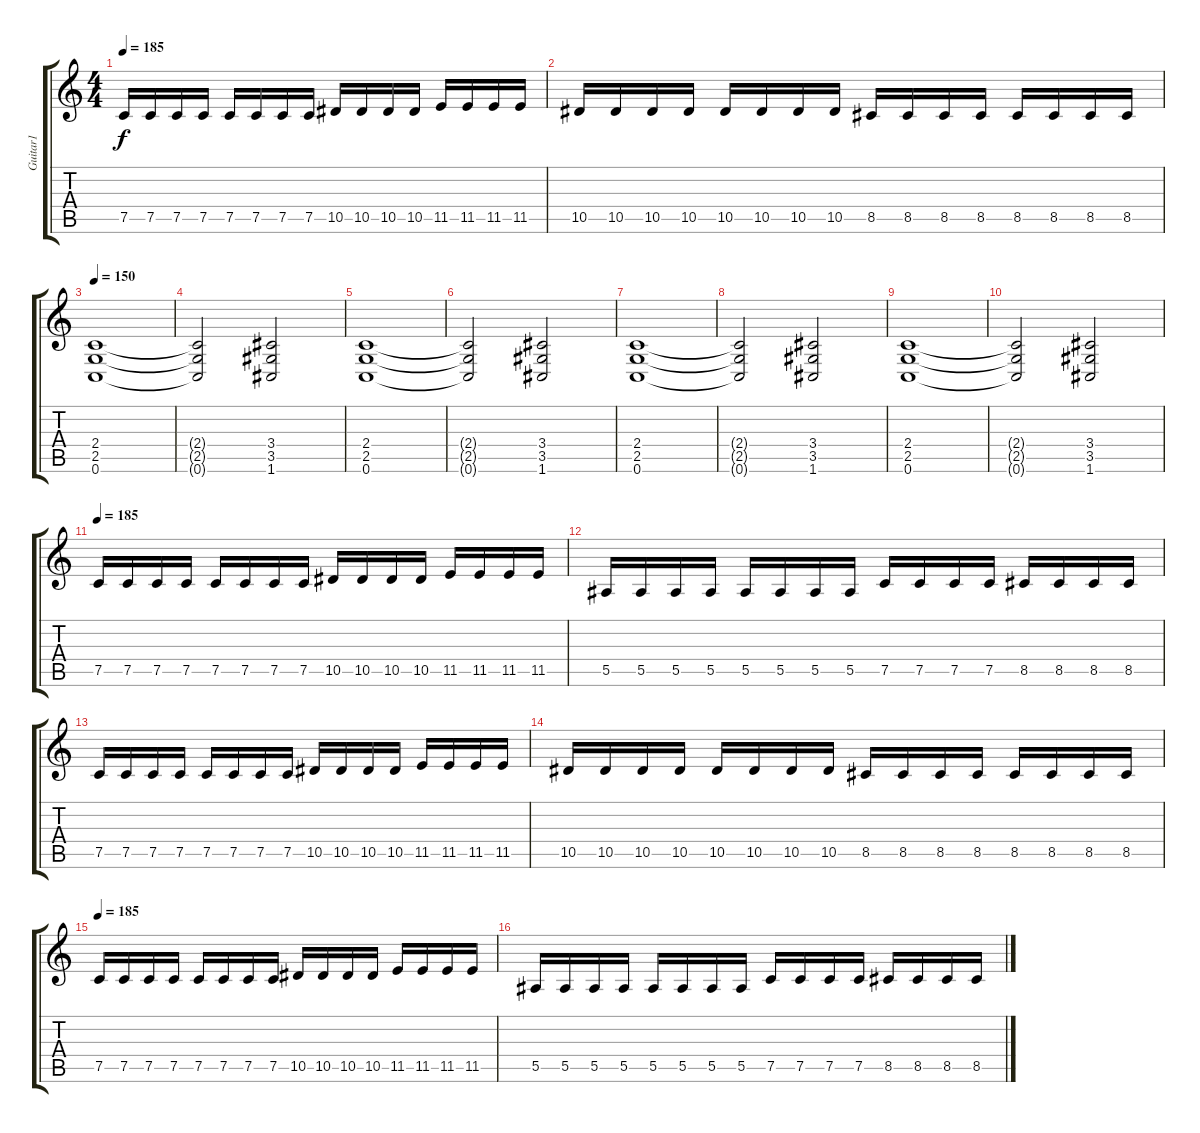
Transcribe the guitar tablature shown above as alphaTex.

\track ("Guitar1" "Guitar1") {instrument distortionguitar}
\staff {score tabs}
\tuning (C4 G3 Eb3 Bb2 F2 C2) {hide}
\ts (4 4)
\tempo 185
\clef g2
\ks c
7.5.16{dy f} 7.5.16 7.5.16 7.5.16 7.5.16 7.5.16 7.5.16 7.5.16 10.5.16 10.5.16 10.5.16 10.5.16 11.5.16 11.5.16 11.5.16 11.5.16 |
10.5.16 10.5.16 10.5.16 10.5.16 10.5.16 10.5.16 10.5.16 10.5.16 8.5.16 8.5.16 8.5.16 8.5.16 8.5.16 8.5.16 8.5.16 8.5.16 |
\tempo 150
(2.4 2.5 0.6).1 |
(2.4{t} 2.5{t} 0.6{t}).2 (3.4 3.5 1.6).2 |
(2.4 2.5 0.6).1 |
(2.4{t} 2.5{t} 0.6{t}).2 (3.4 3.5 1.6).2 |
(2.4 2.5 0.6).1 |
(2.4{t} 2.5{t} 0.6{t}).2 (3.4 3.5 1.6).2 |
(2.4 2.5 0.6).1 |
(2.4{t} 2.5{t} 0.6{t}).2 (3.4 3.5 1.6).2 |
\tempo 185
7.5.16 7.5.16 7.5.16 7.5.16 7.5.16 7.5.16 7.5.16 7.5.16 10.5.16 10.5.16 10.5.16 10.5.16 11.5.16 11.5.16 11.5.16 11.5.16 |
5.5.16 5.5.16 5.5.16 5.5.16 5.5.16 5.5.16 5.5.16 5.5.16 7.5.16 7.5.16 7.5.16 7.5.16 8.5.16 8.5.16 8.5.16 8.5.16 |
7.5.16 7.5.16 7.5.16 7.5.16 7.5.16 7.5.16 7.5.16 7.5.16 10.5.16 10.5.16 10.5.16 10.5.16 11.5.16 11.5.16 11.5.16 11.5.16 |
10.5.16 10.5.16 10.5.16 10.5.16 10.5.16 10.5.16 10.5.16 10.5.16 8.5.16 8.5.16 8.5.16 8.5.16 8.5.16 8.5.16 8.5.16 8.5.16 |
\tempo 185
7.5.16 7.5.16 7.5.16 7.5.16 7.5.16 7.5.16 7.5.16 7.5.16 10.5.16 10.5.16 10.5.16 10.5.16 11.5.16 11.5.16 11.5.16 11.5.16 |
5.5.16 5.5.16 5.5.16 5.5.16 5.5.16 5.5.16 5.5.16 5.5.16 7.5.16 7.5.16 7.5.16 7.5.16 8.5.16 8.5.16 8.5.16 8.5.16
